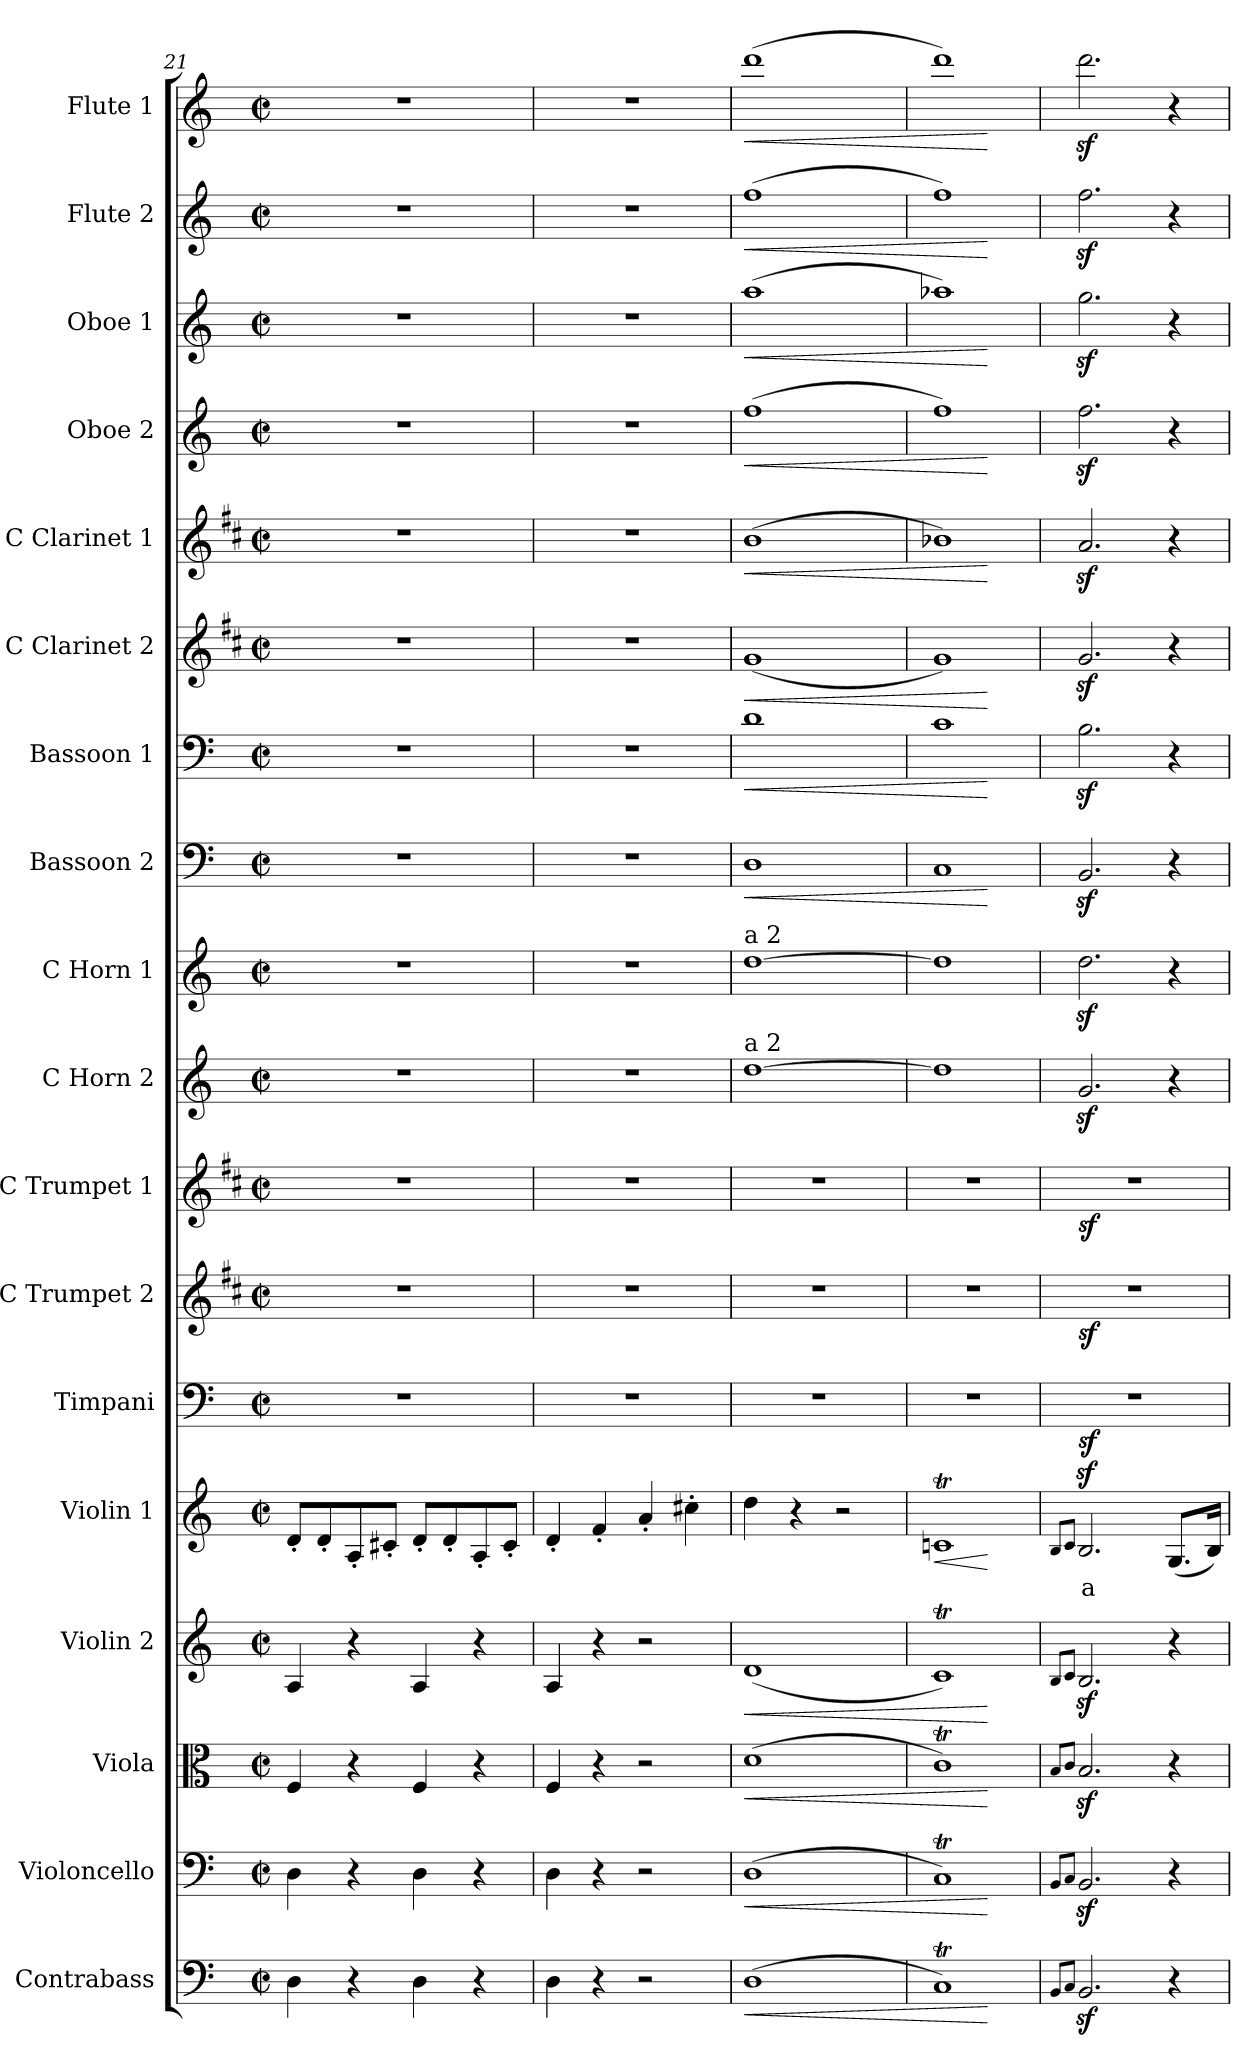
**kern	**dynam	**kern	**dynam	**kern	**dynam	**kern	**dynam	**kern	**text	**dynam	**kern	**dynam	**kern	**dynam	**kern	**dynam	**kern	**kern	**kern	**dynam	**kern	**dynam	**kern	**dynam	**kern	**dynam	**kern	**dynam	**kern	**dynam	**kern	**dynam	**kern	**dynam
*part18	*part18	*part17	*part17	*part16	*part16	*part15	*part15	*part14	*part14	*part14	*part13	*part13	*part12	*part12	*part11	*part11	*part10	*part9	*part8	*part8	*part7	*part7	*part6	*part6	*part5	*part5	*part4	*part4	*part3	*part3	*part2	*part2	*part1	*part1
*staff18	*staff18	*staff17	*staff17	*staff16	*staff16	*staff15	*staff15	*staff14	*staff14	*staff14	*staff13	*staff13	*staff12	*staff12	*staff11	*staff11	*staff10	*staff9	*staff8	*staff8	*staff7	*staff7	*staff6	*staff6	*staff5	*staff5	*staff4	*staff4	*staff3	*staff3	*staff2	*staff2	*staff1	*staff1
*I"Contrabass	*	*I"Violoncello	*	*I"Viola	*	*I"Violin 2	*	*I"Violin 1	*	*	*I"Timpani	*	*I"C Trumpet 2	*	*I"C Trumpet 1	*	*I"C Horn 2	*I"C Horn 1	*I"Bassoon 2	*	*I"Bassoon 1	*	*I"C Clarinet 2	*	*I"C Clarinet 1	*	*I"Oboe 2	*	*I"Oboe 1	*	*I"Flute 2	*	*I"Flute 1	*
*I'Cb	*	*I'Vc	*	*I'Vla	*	*I'Vln 2	*	*I'Vln 1	*	*	*I'Timp	*	*I'Tpt 2	*	*I'Tpt 1	*	*I'Hn 2	*I'Hn 1	*I'Bsn 2	*	*I'Bsn 1	*	*I'Cl 2	*	*I'Cl 1	*	*I'Ob 2	*	*I'Ob 1	*	*I'Fl 2	*	*I'Fl 1	*
!!LO:PB:g=z
*clefF4	*	*clefF4	*	*clefC3	*	*clefG2	*	*clefG2	*	*	*clefF4	*	*clefG2	*	*clefG2	*	*clefG2	*clefG2	*clefF4	*	*clefF4	*	*clefG2	*	*clefG2	*	*clefG2	*	*clefG2	*	*clefG2	*	*clefG2	*
*ITrd7c12	*	*	*	*	*	*	*	*	*	*	*	*	*ITrd1c2	*	*ITrd1c2	*	*ITrd7c12	*ITrd7c12	*	*	*	*	*ITrd1c2	*	*ITrd1c2	*	*	*	*	*	*	*	*	*
*k[]	*	*k[]	*	*k[]	*	*k[]	*	*k[]	*	*	*k[]	*	*k[]	*	*k[]	*	*k[]	*k[]	*k[]	*	*k[]	*	*k[]	*	*k[]	*	*k[]	*	*k[]	*	*k[]	*	*k[]	*
*M2/2	*	*M2/2	*	*M2/2	*	*M2/2	*	*M2/2	*	*	*M2/2	*	*M2/2	*	*M2/2	*	*M2/2	*M2/2	*M2/2	*	*M2/2	*	*M2/2	*	*M2/2	*	*M2/2	*	*M2/2	*	*M2/2	*	*M2/2	*
*met(c|)	*	*met(c|)	*	*met(c|)	*	*met(c|)	*	*met(c|)	*	*	*met(c|)	*	*met(c|)	*	*met(c|)	*	*met(c|)	*met(c|)	*met(c|)	*	*met(c|)	*	*met(c|)	*	*met(c|)	*	*met(c|)	*	*met(c|)	*	*met(c|)	*	*met(c|)	*
=21	=21	=21	=21	=21	=21	=21	=21	=21	=21	=21	=21	=21	=21	=21	=21	=21	=21	=21	=21	=21	=21	=21	=21	=21	=21	=21	=21	=21	=21	=21	=21	=21	=21	=21
4DD\	.	4D\	.	4F/	.	4A/	.	8d'/L	.	.	1r	.	1r	.	1r	.	1r	1r	1r	.	1r	.	1r	.	1r	.	1r	.	1r	.	1r	.	1r	.
.	.	.	.	.	.	.	.	8d'/	.	.	.	.	.	.	.	.	.	.	.	.	.	.	.	.	.	.	.	.	.	.	.	.	.	.
4r	.	4r	.	4r	.	4r	.	8A'/	.	.	.	.	.	.	.	.	.	.	.	.	.	.	.	.	.	.	.	.	.	.	.	.	.	.
.	.	.	.	.	.	.	.	8c#X'/J	.	.	.	.	.	.	.	.	.	.	.	.	.	.	.	.	.	.	.	.	.	.	.	.	.	.
4DD\	.	4D\	.	4F/	.	4A/	.	8d'/L	.	.	.	.	.	.	.	.	.	.	.	.	.	.	.	.	.	.	.	.	.	.	.	.	.	.
.	.	.	.	.	.	.	.	8d'/	.	.	.	.	.	.	.	.	.	.	.	.	.	.	.	.	.	.	.	.	.	.	.	.	.	.
4r	.	4r	.	4r	.	4r	.	8A'/	.	.	.	.	.	.	.	.	.	.	.	.	.	.	.	.	.	.	.	.	.	.	.	.	.	.
.	.	.	.	.	.	.	.	8c#'/J	.	.	.	.	.	.	.	.	.	.	.	.	.	.	.	.	.	.	.	.	.	.	.	.	.	.
=22	=22	=22	=22	=22	=22	=22	=22	=22	=22	=22	=22	=22	=22	=22	=22	=22	=22	=22	=22	=22	=22	=22	=22	=22	=22	=22	=22	=22	=22	=22	=22	=22	=22	=22
4DD\	.	4D\	.	4F/	.	4A/	.	4d'/	.	.	1r	.	1r	.	1r	.	1r	1r	1r	.	1r	.	1r	.	1r	.	1r	.	1r	.	1r	.	1r	.
4r	.	4r	.	4r	.	4r	.	4f'/	.	.	.	.	.	.	.	.	.	.	.	.	.	.	.	.	.	.	.	.	.	.	.	.	.	.
2r	.	2r	.	2r	.	2r	.	4a'/	.	.	.	.	.	.	.	.	.	.	.	.	.	.	.	.	.	.	.	.	.	.	.	.	.	.
.	.	.	.	.	.	.	.	4cc#X'\	.	.	.	.	.	.	.	.	.	.	.	.	.	.	.	.	.	.	.	.	.	.	.	.	.	.
=23	=23	=23	=23	=23	=23	=23	=23	=23	=23	=23	=23	=23	=23	=23	=23	=23	=23	=23	=23	=23	=23	=23	=23	=23	=23	=23	=23	=23	=23	=23	=23	=23	=23	=23
!	!	!	!	!	!	!	!	!	!	!	!	!	!	!	!	!	!	!LO:TX:a:t=a 2	!	!	!	!	!	!	!	!	!	!	!	!	!	!	!	!
!	!	!	!	!	!	!	!	!	!	!	!	!	!	!	!	!	!LO:TX:a:t=a 2	!	!	!	!	!	!	!	!	!	!	!	!	!	!	!	!	!
!	!LO:HP:b	!	!LO:HP:b	!	!LO:HP:b	!	!LO:HP:b	!	!	!	!	!	!	!	!	!	!	!	!	!LO:HP:b	!	!LO:HP:b	!	!LO:HP:b	!	!LO:HP:b	!	!LO:HP:b	!	!LO:HP:b	!	!LO:HP:b	!	!LO:HP:b
(1DD	<	(1D	<	(1d	<	(1d	<	4dd\	.	.	1r	.	1r	.	1r	.	[1d	[1d	1D	<	1d	<	(1f	<	(1a	<	(1ff	<	(1aa	<	(1ff	<	(1ddd	<
.	.	.	.	.	.	.	.	4r	.	.	.	.	.	.	.	.	.	.	.	.	.	.	.	.	.	.	.	.	.	.	.	.	.	.
.	.	.	.	.	.	.	.	2r	.	.	.	.	.	.	.	.	.	.	.	.	.	.	.	.	.	.	.	.	.	.	.	.	.	.
=24	=24	=24	=24	=24	=24	=24	=24	=24	=24	=24	=24	=24	=24	=24	=24	=24	=24	=24	=24	=24	=24	=24	=24	=24	=24	=24	=24	=24	=24	=24	=24	=24	=24	=24
!	!	!	!	!	!	!	!	!	!	!LO:HP:b	!	!	!	!	!	!	!	!	!	!	!	!	!	!	!	!	!	!	!	!	!	!	!	!
1CCT)	.	1CT)	.	1cT)	.	1cT)	.	1cnT	.	<	1r	.	1r	.	1r	.	1d]	1d]	1C	.	1c	.	1f)	.	1a-X)	.	1ff)	.	1aa-X)	.	1ff)	.	1ddd)	.
.	[	.	[	.	[	.	[	.	.	[	.	.	.	.	.	.	.	.	.	[	.	[	.	[	.	[	.	[	.	[	.	[	.	[
=25	=25	=25	=25	=25	=25	=25	=25	=25	=25	=25	=25	=25	=25	=25	=25	=25	=25	=25	=25	=25	=25	=25	=25	=25	=25	=25	=25	=25	=25	=25	=25	=25	=25	=25
8qBBB/L	.	8qBB/L	.	8qB/L	.	8qB/L	.	8qB/L	.	.	.	.	.	.	.	.	.	.	.	.	.	.	.	.	.	.	.	.	.	.	.	.	.	.
8qCC/J	.	8qC/J	.	8qc/J	.	8qc/J	.	8qc/J	.	.	.	.	.	.	.	.	.	.	.	.	.	.	.	.	.	.	.	.	.	.	.	.	.	.
!	!	!	!	!	!	!	!	!	!LO:LY:b:color=#FF0000	!	!	!LO:DY:b	!	!LO:DY:b	!	!LO:DY:b	!	!	!	!	!	!	!	!	!	!	!	!	!	!	!	!	!	!
2.BBBz</	.	2.BBz</	.	2.Bz</	.	2.Bz</	.	2.Bz</	a	.	1r	sf	1r	sf	1r	sf	2.Gz</	2.dz<\	2.BBz</	.	2.Bz<\	.	2.fz</	.	2.gz</	.	2.ffz<\	.	2.ggz<\	.	2.ffz<\	.	2.dddz<\	.
4r	.	4r	.	4r	.	4r	.	(8.G/L	.	.	.	.	.	.	.	.	4r	4r	4r	.	4r	.	4r	.	4r	.	4r	.	4r	.	4r	.	4r	.
.	.	.	.	.	.	.	.	16B/Jk)	.	.	.	.	.	.	.	.	.	.	.	.	.	.	.	.	.	.	.	.	.	.	.	.	.	.
=	=	=	=	=	=	=	=	=	=	=	=	=	=	=	=	=	=	=	=	=	=	=	=	=	=	=	=	=	=	=	=	=	=	=
*-	*-	*-	*-	*-	*-	*-	*-	*-	*-	*-	*-	*-	*-	*-	*-	*-	*-	*-	*-	*-	*-	*-	*-	*-	*-	*-	*-	*-	*-	*-	*-	*-	*-	*-
